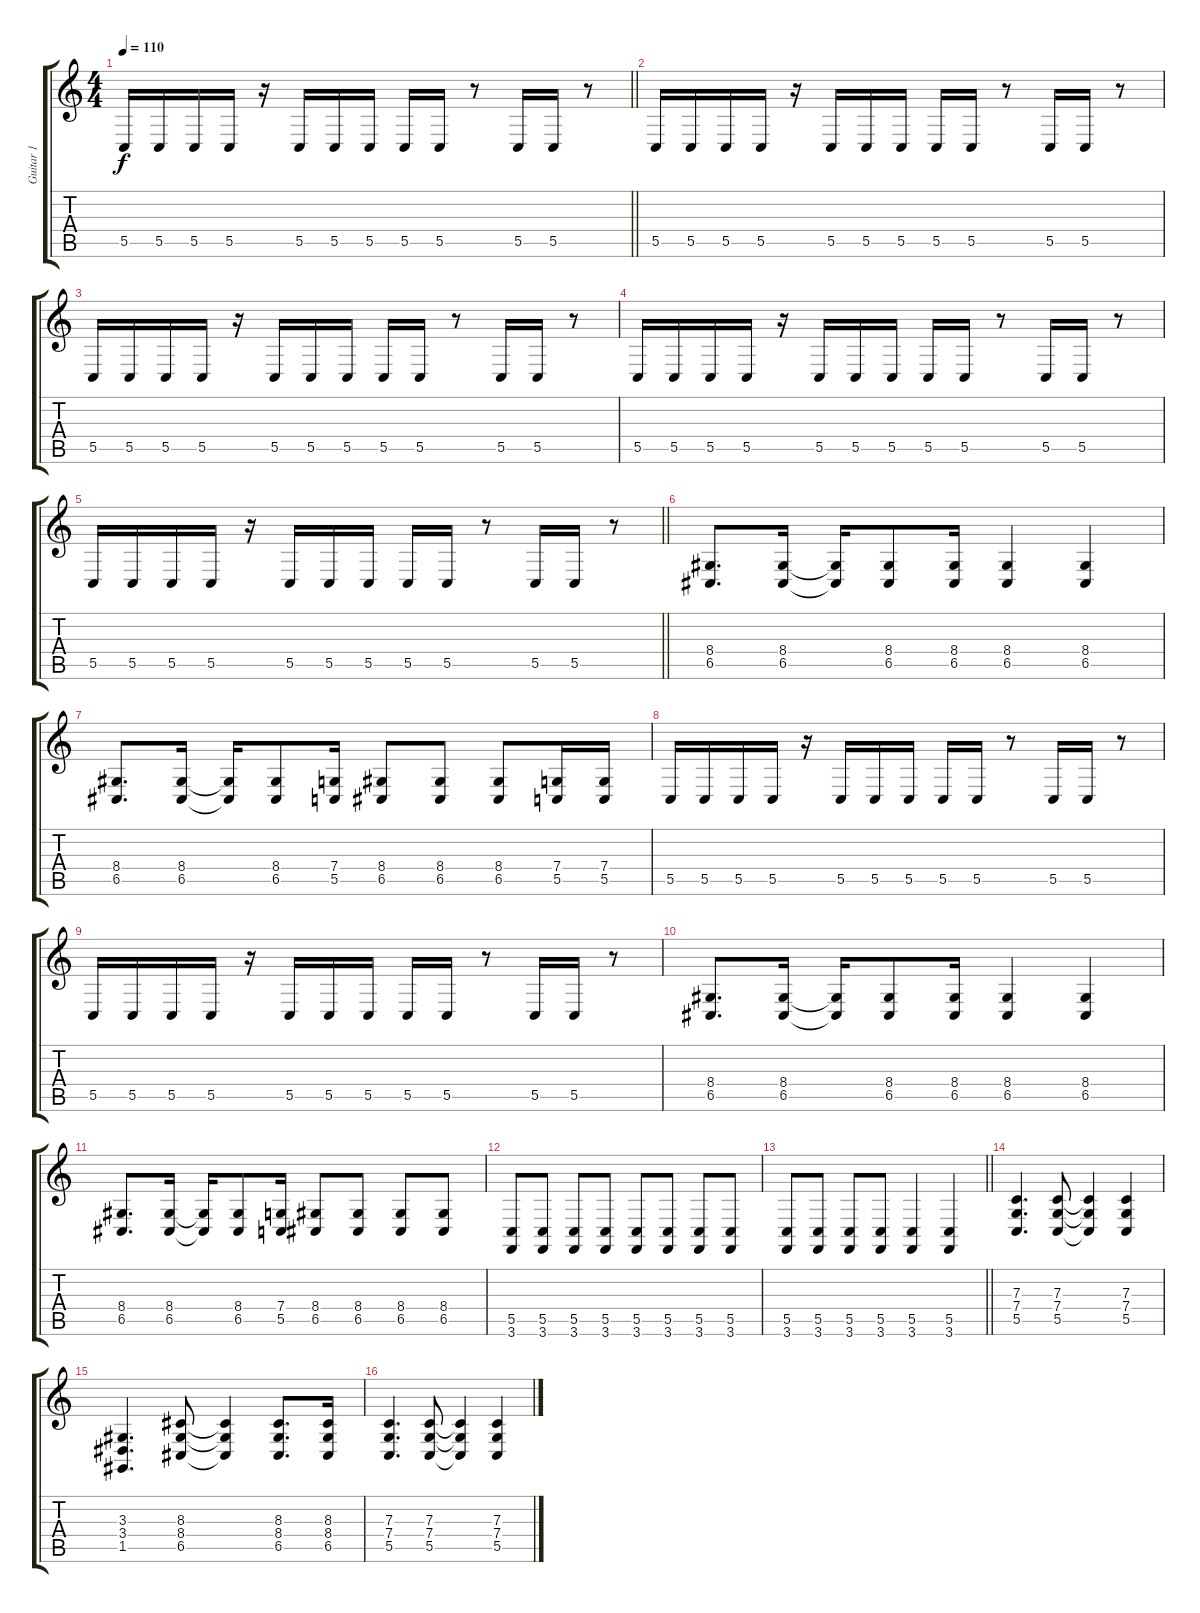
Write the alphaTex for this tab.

\track ("Guitar 1" "Guitar 1") {instrument lead2sawtooth}
\staff {score tabs}
\tuning (D4 A3 F3 C3 G2 D2) {hide}
\ts (4 4)
\tempo 110
\clef g2
\barLineRight lightlight
\ks c
5.5.16{dy f} 5.5.16 5.5.16 5.5.16 r.16 5.5.16 5.5.16 5.5.16 5.5.16 5.5.16 r.8 5.5.16 5.5.16 r.8 |
5.5.16 5.5.16 5.5.16 5.5.16 r.16 5.5.16 5.5.16 5.5.16 5.5.16 5.5.16 r.8 5.5.16 5.5.16 r.8 |
5.5.16 5.5.16 5.5.16 5.5.16 r.16 5.5.16 5.5.16 5.5.16 5.5.16 5.5.16 r.8 5.5.16 5.5.16 r.8 |
5.5.16 5.5.16 5.5.16 5.5.16 r.16 5.5.16 5.5.16 5.5.16 5.5.16 5.5.16 r.8 5.5.16 5.5.16 r.8 |
\barLineRight lightlight
5.5.16 5.5.16 5.5.16 5.5.16 r.16 5.5.16 5.5.16 5.5.16 5.5.16 5.5.16 r.8 5.5.16 5.5.16 r.8 |
(8.4 6.5).8{d} (8.4 6.5).16 (8.4{t} 6.5{t}).16 (8.4 6.5).8 (8.4 6.5).16 (8.4 6.5).4 (8.4 6.5).4 |
(8.4 6.5).8{d} (8.4 6.5).16 (8.4{t} 6.5{t}).16 (8.4 6.5).8 (7.4 5.5).16 (8.4 6.5).8 (8.4 6.5).8 (8.4 6.5).8 (7.4 5.5).16 (7.4 5.5).16 |
5.5.16 5.5.16 5.5.16 5.5.16 r.16 5.5.16 5.5.16 5.5.16 5.5.16 5.5.16 r.8 5.5.16 5.5.16 r.8 |
5.5.16 5.5.16 5.5.16 5.5.16 r.16 5.5.16 5.5.16 5.5.16 5.5.16 5.5.16 r.8 5.5.16 5.5.16 r.8 |
(8.4 6.5).8{d} (8.4 6.5).16 (8.4{t} 6.5{t}).16 (8.4 6.5).8 (8.4 6.5).16 (8.4 6.5).4 (8.4 6.5).4 |
(8.4 6.5).8{d} (8.4 6.5).16 (8.4{t} 6.5{t}).16 (8.4 6.5).8 (7.4 5.5).16 (8.4 6.5).8 (8.4 6.5).8 (8.4 6.5).8 (8.4 6.5).8 |
(5.5 3.6).8 (5.5 3.6).8 (5.5 3.6).8 (5.5 3.6).8 (5.5 3.6).8 (5.5 3.6).8 (5.5 3.6).8 (5.5 3.6).8 |
\barLineRight lightlight
(5.5 3.6).8 (5.5 3.6).8 (5.5 3.6).8 (5.5 3.6).8 (5.5 3.6).4 (5.5 3.6).4 |
(7.3 7.4 5.5).4{d} (7.3 7.4 5.5).8 (7.3{t} 7.4{t} 5.5{t}).4 (7.3 7.4 5.5).4 |
(3.3 3.4 1.5).4{d} (8.3 8.4 6.5).8 (8.3{t} 8.4{t} 6.5{t}).4 (8.3 8.4 6.5).8{d} (8.3 8.4 6.5).16 |
(7.3 7.4 5.5).4{d} (7.3 7.4 5.5).8 (7.3{t} 7.4{t} 5.5{t}).4 (7.3 7.4 5.5).4
